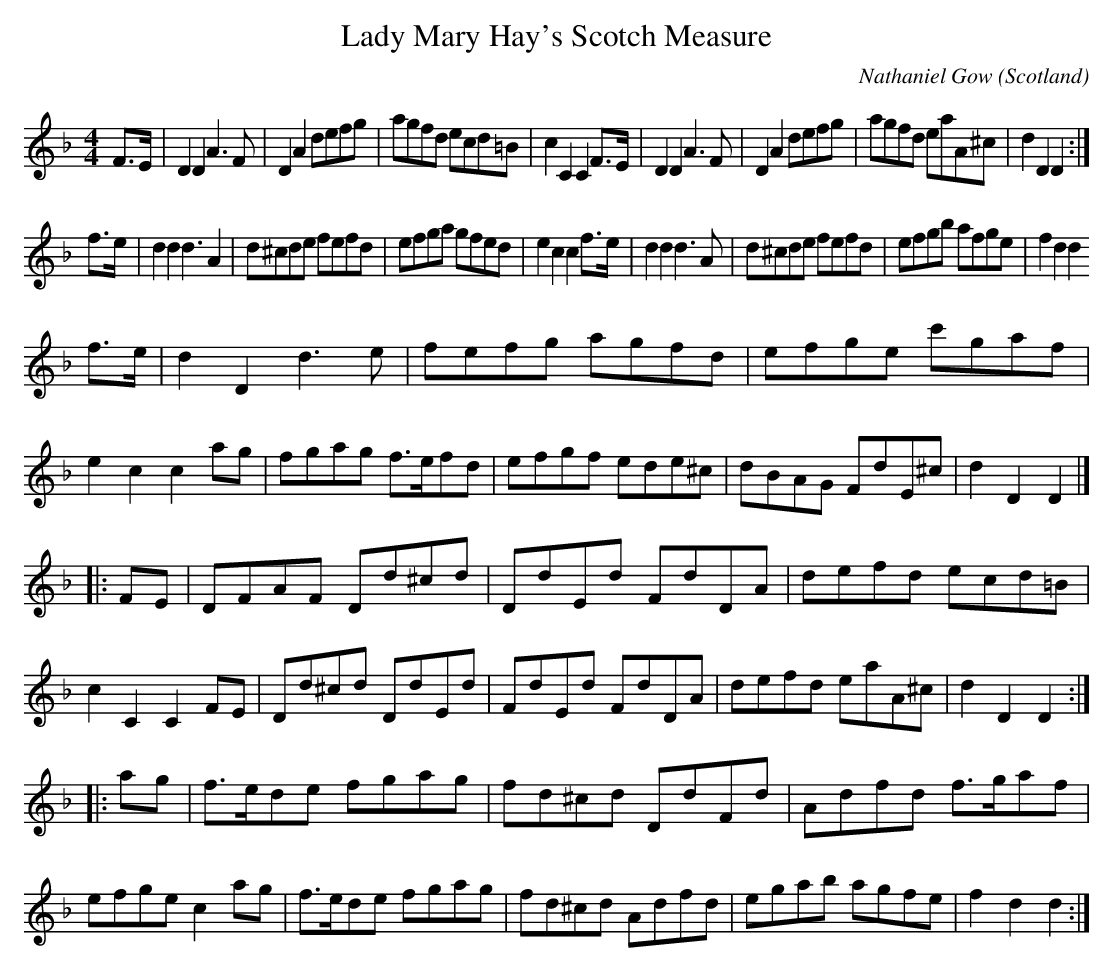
X:1
T:Lady Mary Hay's Scotch Measure
C:Nathaniel Gow
M:4/4
O:Scotland
K:Dmin
F>E|\
D2D2 A3F | D2A2 defg | agfd ecd=B | c2C2 C2F>E |\
D2D2 A3F | D2A2 defg | agfd eaA^c | d2D2 D2 :|
f>e|\
d2d2 d3A2 | d^cde fefd | efga gfed | e2c2 c2f>e | \
d2d2 d3A  | d^cde fefd | efgb afge | f2d2 d2
f>e | \
d2D2 d3e   | fefg agfd  | efge c'gaf | e2c2 c2ag |\
fgag f>efd | efgf ede^c | dBAG FdE^c | d2D2 D2 |]
|: FE |\
DFAF Dd^cd | DdEd FdDA | defd ecd=B | c2C2 C2FE |\
Dd^cd DdEd | FdEd FdDA | defd eaA^c | d2D2 D2 ::
ag|\
f>ede fgag | fd^cd DdFd | Adfd f>gaf | efge c2ag |\
f>ede fgag | fd^cd Adfd | egab agfe  | f2d2 d2 :|
